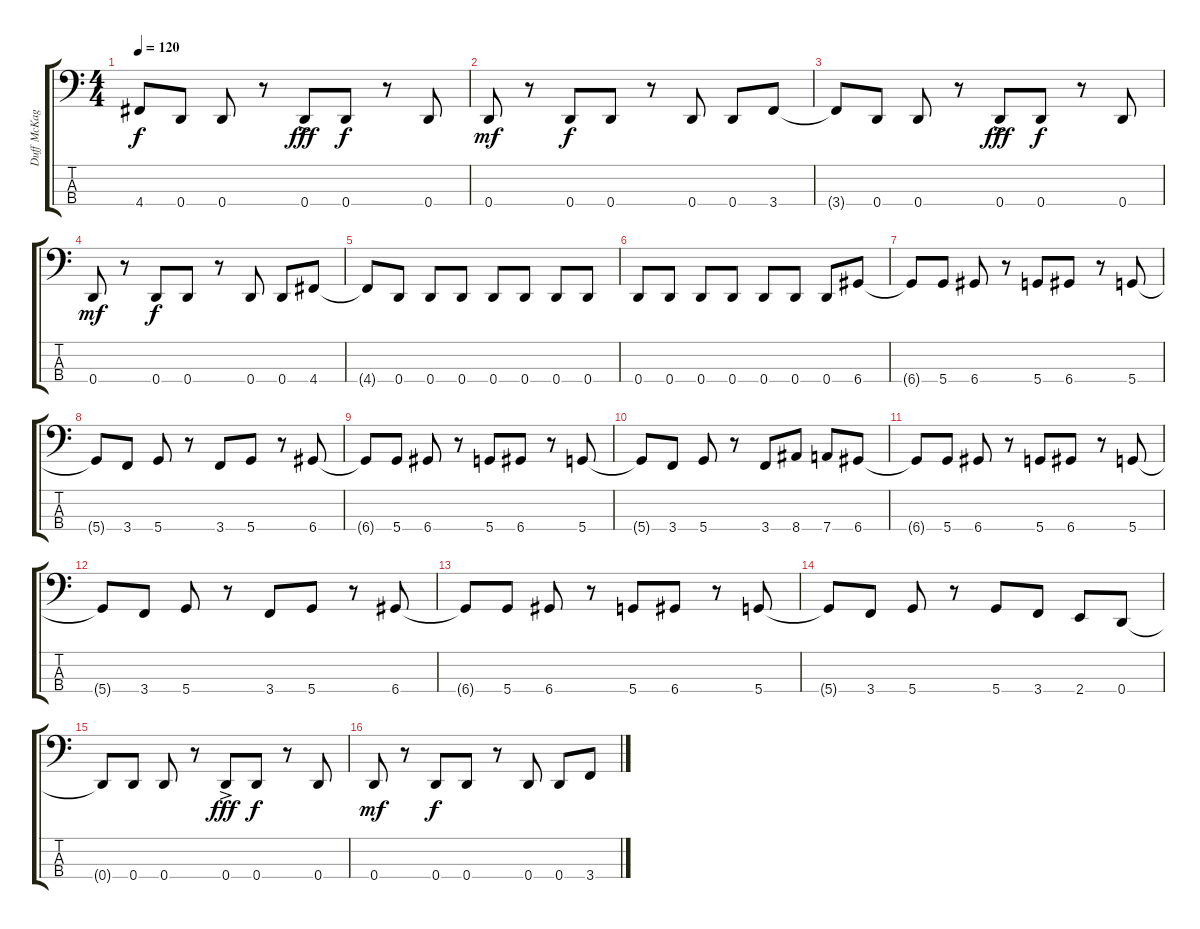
\track ("Duff McKagan" "Duff McKag") {instrument electricbassfinger}
\staff {score tabs}
\tuning (G2 D2 A1 D1) {hide}
\ts (4 4)
\tempo 120
\clef f4
\ks c
4.4{t}.8{dy f} 0.4.8 0.4.8 r.8 0.4{ac}.8{dy fff} 0.4.8{dy f} r.8 0.4.8 |
0.4.8{dy mf} r.8 0.4.8{dy f} 0.4.8 r.8 0.4.8 0.4.8 3.4.8 |
3.4{t}.8 0.4.8 0.4.8 r.8 0.4{ac}.8{dy fff} 0.4.8{dy f} r.8 0.4.8 |
0.4.8{dy mf} r.8 0.4.8{dy f} 0.4.8 r.8 0.4.8 0.4.8 4.4.8 |
4.4{t}.8 0.4.8 0.4.8 0.4.8 0.4.8 0.4.8 0.4.8 0.4.8 |
0.4.8 0.4.8 0.4.8 0.4.8 0.4.8 0.4.8 0.4.8 6.4.8 |
6.4{t}.8 5.4.8 6.4.8 r.8 5.4.8 6.4.8 r.8 5.4.8 |
5.4{t}.8 3.4.8 5.4.8 r.8 3.4.8 5.4.8 r.8 6.4.8 |
6.4{t}.8 5.4.8 6.4.8 r.8 5.4.8 6.4.8 r.8 5.4.8 |
5.4{t}.8 3.4.8 5.4.8 r.8 3.4.8 8.4.8 7.4.8 6.4.8 |
6.4{t}.8 5.4.8 6.4.8 r.8 5.4.8 6.4.8 r.8 5.4.8 |
5.4{t}.8 3.4.8 5.4.8 r.8 3.4.8 5.4.8 r.8 6.4.8 |
6.4{t}.8 5.4.8 6.4.8 r.8 5.4.8 6.4.8 r.8 5.4.8 |
5.4{t}.8 3.4.8 5.4.8 r.8 5.4.8 3.4.8 2.4.8 0.4.8 |
0.4{t}.8 0.4.8 0.4.8 r.8 0.4{ac}.8{dy fff} 0.4.8{dy f} r.8 0.4.8 |
0.4.8{dy mf} r.8 0.4.8{dy f} 0.4.8 r.8 0.4.8 0.4.8 3.4.8
